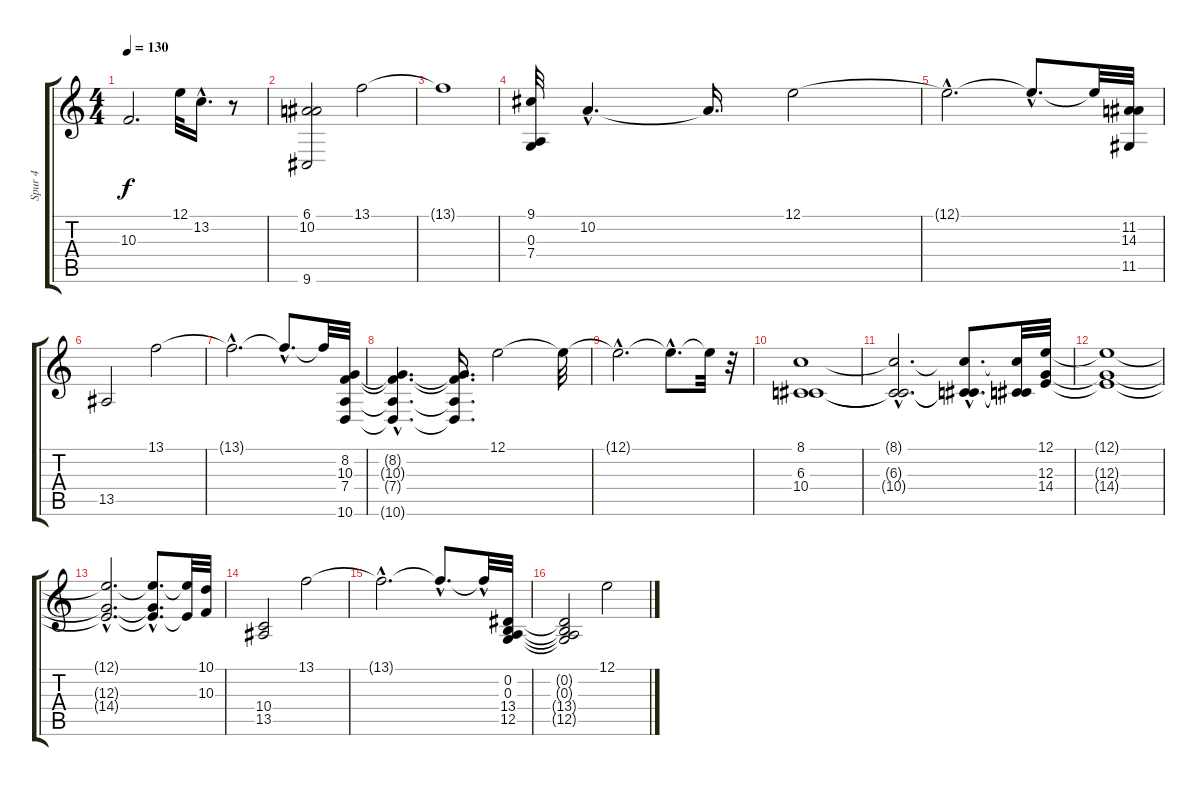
\track ("Spur 4" "Spur 4") {instrument rockorgan}
\staff {score tabs}
\tuning (E4 B3 G3 D3 A2 E2) {hide}
\ts (4 4)
\tempo 130
\clef g2
\ks c
10.3.2{d dy f} 12.1.32 13.2{hac}.16{d} r.8 |
(6.1 10.2 9.6).2 13.1.2 |
13.1{t}.1 |
(9.1 0.3 7.4).32 10.2{hac}.4{d} 10.2{t}.16{d} 12.1.2 |
12.1{hac t}.2{d} 12.1{hac t}.8{d} 12.1{t}.32 (11.2 14.3 11.5).32 |
13.5.2 13.1.2 |
13.1{hac t}.2{d} 13.1{hac t}.8{d} 13.1{t}.32 (8.2 10.3 7.4 10.6).32 |
(8.2{hac t} 10.3{hac t} 7.4{hac t} 10.6{hac t}).4{d} (8.2{t} 10.3{t} 7.4{t} 10.6{t}).16{d} 12.1.2 12.1{t}.32 |
12.1{hac t}.2{d} 12.1{hac t}.8{d} 12.1{t}.32 r.32 |
(8.1 6.3 10.4).1 |
(8.1{hac t} 6.3{hac t} 10.4{hac t}).2{d} (8.1{hac t} 6.3{hac t} 10.4{hac t}).8{d} (8.1{t} 6.3{t} 10.4{t}).32 (12.1 12.3 14.4).32 |
(12.1{t} 12.3{t} 14.4{t}).1 |
(12.1{hac t} 12.3{hac t} 14.4{hac t}).2{d} (12.1{hac t} 12.3{t} 14.4{hac t}).8{d} (12.1{t} 14.4{t}).32 (10.1 10.3).32 |
(10.4 13.5).2 13.1.2 |
13.1{hac t}.2{d} 13.1{hac t}.8{d} 13.1{hac t}.32 (0.2 0.3 13.4 12.5).32 |
(0.2{t} 0.3{t} 13.4{t} 12.5{t}).2 12.1.2
